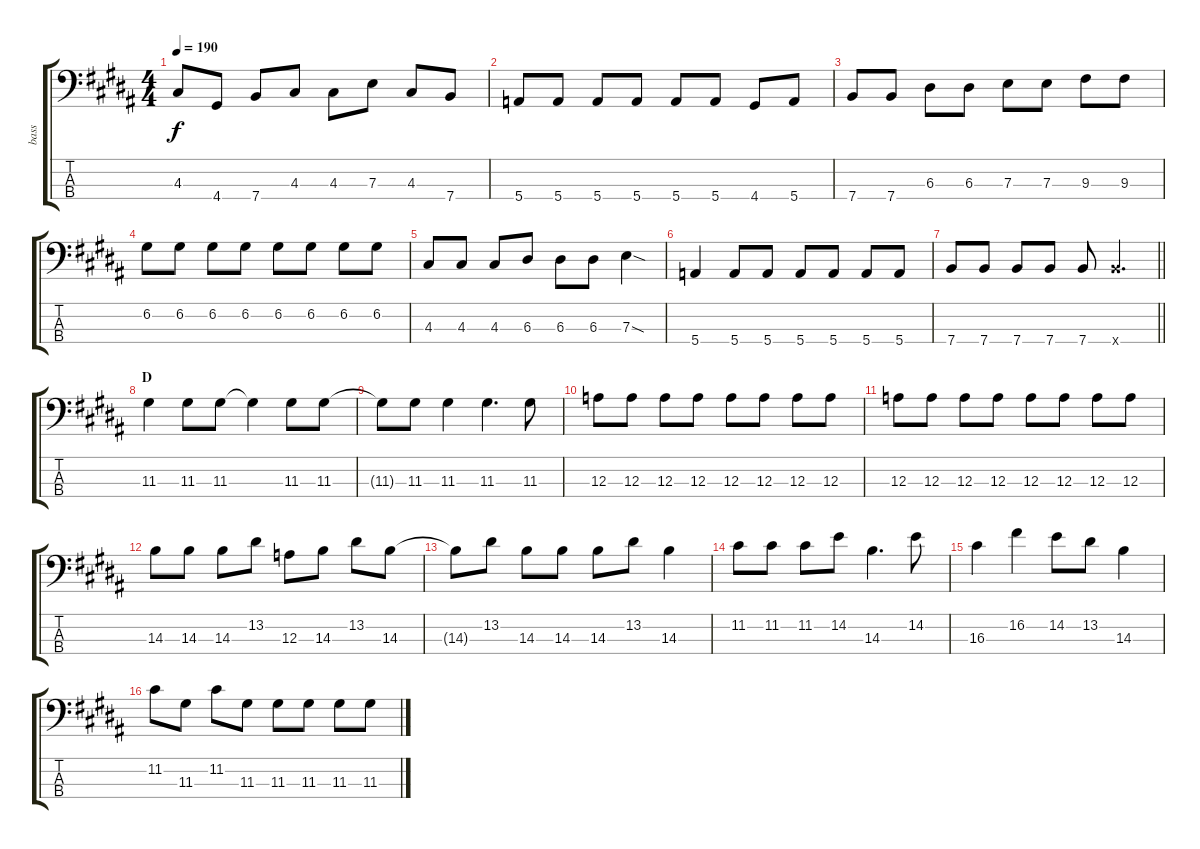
\track ("bass" "bass") {instrument electricbasspick}
\staff {score tabs}
\tuning (G2 D2 A1 E1) {hide}
\ts (4 4)
\tempo 190
\clef f4
\ks b
4.3.8{dy f} 4.4.8 7.4.8 4.3.8 4.3.8 7.3.8 4.3.8 7.4.8 |
5.4.8 5.4.8 5.4.8 5.4.8 5.4.8 5.4.8 4.4.8 5.4.8 |
7.4.8 7.4.8 6.3.8 6.3.8 7.3.8 7.3.8 9.3.8 9.3.8 |
6.2.8 6.2.8 6.2.8 6.2.8 6.2.8 6.2.8 6.2.8 6.2.8 |
4.3.8 4.3.8 4.3.8 6.3.8 6.3.8 6.3.8 7.3{sod}.4 |
5.4.4 5.4.8 5.4.8 5.4.8 5.4.8 5.4.8 5.4.8 |
\barLineRight lightlight
7.4.8 7.4.8 7.4.8 7.4.8 7.4.8 7.4{x}.4{d} |
\section ("" "D")
11.3.4 11.3.8 11.3.8 11.3{t}.4 11.3.8 11.3.8 |
11.3{t}.8 11.3.8 11.3.4 11.3.4{d} 11.3.8 |
12.3.8 12.3.8 12.3.8 12.3.8 12.3.8 12.3.8 12.3.8 12.3.8 |
12.3.8 12.3.8 12.3.8 12.3.8 12.3.8 12.3.8 12.3.8 12.3.8 |
14.3.8 14.3.8 14.3.8 13.2.8 12.3.8 14.3.8 13.2.8 14.3.8 |
14.3{t}.8 13.2.8 14.3.8 14.3.8 14.3.8 13.2.8 14.3.4 |
11.2.8 11.2.8 11.2.8 14.2.8 14.3.4{d} 14.2.8 |
16.3.4 16.2.4 14.2.8 13.2.8 14.3.4 |
11.2.8 11.3.8 11.2.8 11.3.8 11.3.8 11.3.8 11.3.8 11.3.8
